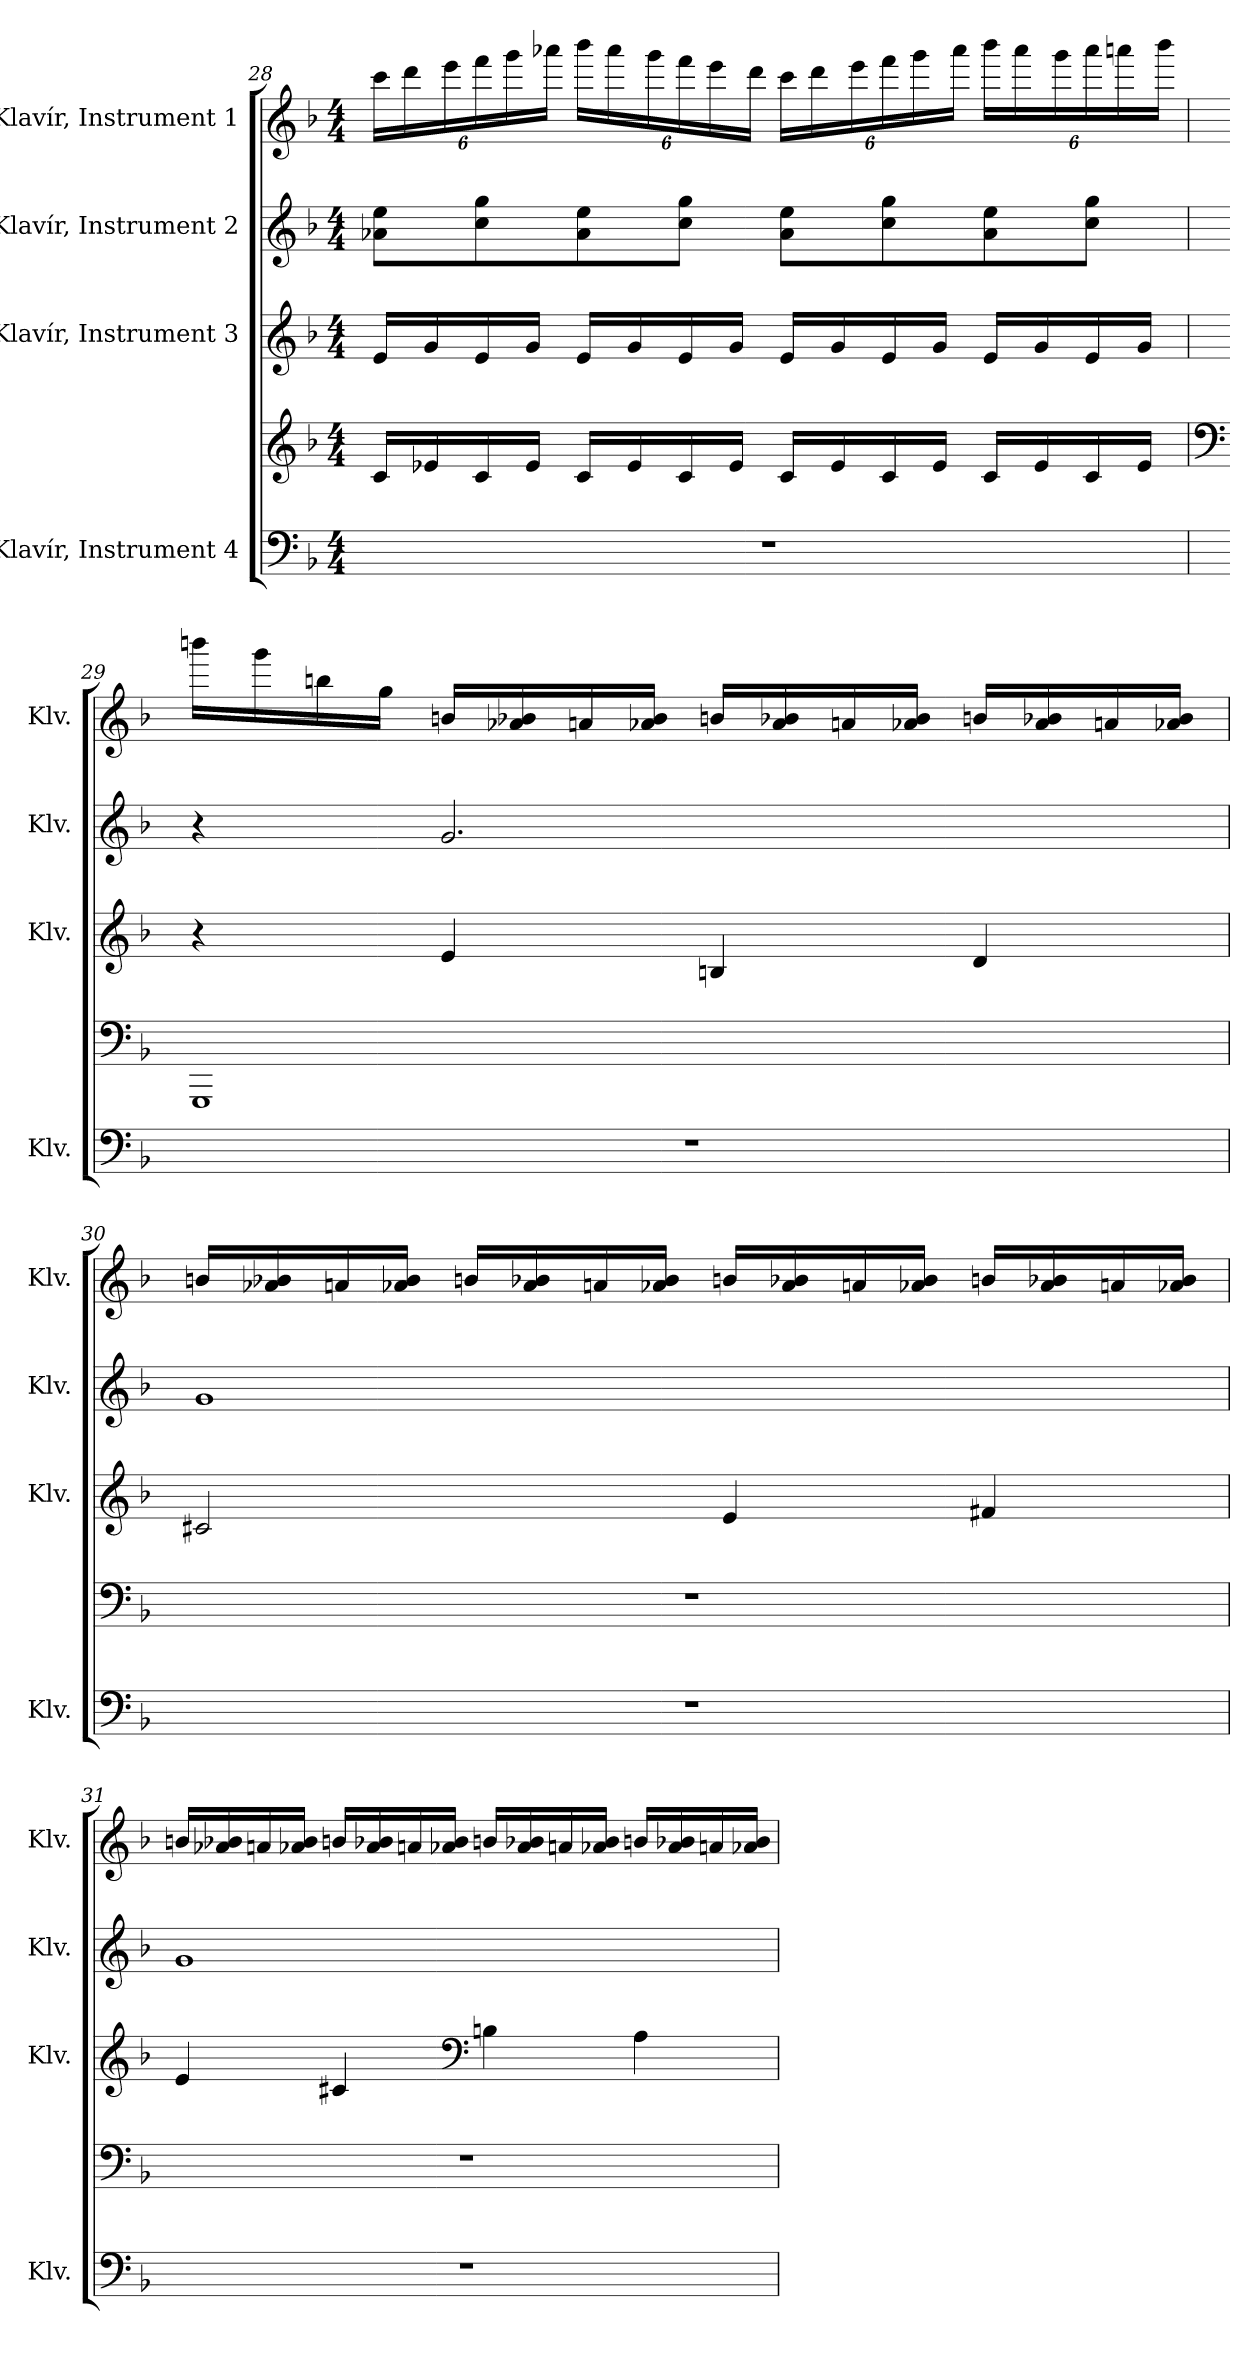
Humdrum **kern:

**kern	**kern	**kern	**kern	**kern
*part4	*part4	*part3	*part2	*part1
*staff5	*staff4	*staff3	*staff2	*staff1
*I"Klavír, Instrument  4	*	*I"Klavír, Instrument  3	*I"Klavír, Instrument  2	*I"Klavír, Instrument  1
*I'Klv.	*	*I'Klv.	*I'Klv.	*I'Klv.
!!LO:PB:g=z
*clefF4	*clefG2	*clefG2	*clefG2	*clefG2
*k[b-]	*k[b-]	*k[b-]	*k[b-]	*k[b-]
*M4/4	*M4/4	*M4/4	*M4/4	*M4/4
*MM90	*MM90	*MM90	*MM90	*MM90
*	*	*	*	*Xbrackettup
=28	=28	=28	=28	=28
1r	16c/LL	16e/LL	8a-X\ 8ee\L	24ccc\LL
.	.	.	.	24ddd\
.	16e-X/	16g/	.	.
*	*	*	*	*MM100
.	.	.	.	24eee\
.	16c/	16e/	8cc\ 8gg\	24fff\
*	*	*	*	*MM110
.	.	.	.	24ggg\
.	16e-/JJ	16g/JJ	.	.
.	.	.	.	24aaa-X\JJ
.	16c/LL	16e/LL	8a-\ 8ee\	24bbb-\LL
.	.	.	.	24aaa-\
.	16e-/	16g/	.	.
*	*	*	*	*MM120
.	.	.	.	24ggg\
.	16c/	16e/	8cc\ 8gg\J	24fff\
.	.	.	.	24eee\
.	16e-/JJ	16g/JJ	.	.
.	.	.	.	24ddd\JJ
.	16c/LL	16e/LL	8a-\ 8ee\L	24ccc\LL
.	.	.	.	24ddd\
.	16e-/	16g/	.	.
.	.	.	.	24eee\
.	16c/	16e/	8cc\ 8gg\	24fff\
.	.	.	.	24ggg\
.	16e-/JJ	16g/JJ	.	.
.	.	.	.	24aaa-\JJ
.	16c/LL	16e/LL	8a-\ 8ee\	24bbb-\LL
.	.	.	.	24aaa-\
.	16e-/	16g/	.	.
.	.	.	.	24ggg\
.	16c/	16e/	8cc\ 8gg\J	24aaa-\
.	.	.	.	24aaan\
.	16e-/JJ	16g/JJ	.	.
.	.	.	.	24bbb-\JJ
!!LO:LB:g=z
=29	=29	=29	=29	=29
*	*clefF4	*	*	*
1r	1GGG	4r	4r	16bbbn\LL
.	.	.	.	16ggg\
.	.	.	.	16bbn\
.	.	.	.	16gg\JJ
.	.	4e/	2.g/	16bn/LL
.	.	.	.	16a-X/ 16b-X/
.	.	.	.	16an/
.	.	.	.	16a-X/ 16b-/JJ
.	.	4Bn/	.	16bn/LL
.	.	.	.	16a-/ 16b-X/
.	.	.	.	16an/
.	.	.	.	16a-X/ 16b-/JJ
.	.	4d/	.	16bn/LL
.	.	.	.	16a-/ 16b-X/
.	.	.	.	16an/
.	.	.	.	16a-X/ 16b-/JJ
!!LO:PB:g=z
=30	=30	=30	=30	=30
1r	1r	2c#X/	1g	16bn/LL
.	.	.	.	16a-X/ 16b-X/
.	.	.	.	16an/
.	.	.	.	16a-X/ 16b-/JJ
.	.	.	.	16bn/LL
.	.	.	.	16a-/ 16b-X/
.	.	.	.	16an/
.	.	.	.	16a-X/ 16b-/JJ
.	.	4e/	.	16bn/LL
.	.	.	.	16a-/ 16b-X/
.	.	.	.	16an/
.	.	.	.	16a-X/ 16b-/JJ
.	.	4f#X/	.	16bn/LL
.	.	.	.	16a-/ 16b-X/
.	.	.	.	16an/
.	.	.	.	16a-X/ 16b-/JJ
!!LO:LB:g=z
=31	=31	=31	=31	=31
1r	1r	4e/	1g	16bn/LL
.	.	.	.	16a-X/ 16b-X/
.	.	.	.	16an/
.	.	.	.	16a-X/ 16b-/JJ
.	.	4c#X/	.	16bn/LL
.	.	.	.	16a-/ 16b-X/
.	.	.	.	16an/
.	.	.	.	16a-X/ 16b-/JJ
*	*	*clefF4	*	*
.	.	4Bn\	.	16bn/LL
.	.	.	.	16a-/ 16b-X/
.	.	.	.	16an/
.	.	.	.	16a-X/ 16b-/JJ
.	.	4A\	.	16bn/LL
.	.	.	.	16a-/ 16b-X/
.	.	.	.	16an/
.	.	.	.	16a-X/ 16b-/JJ
=	=	=	=	=
*-	*-	*-	*-	*-
